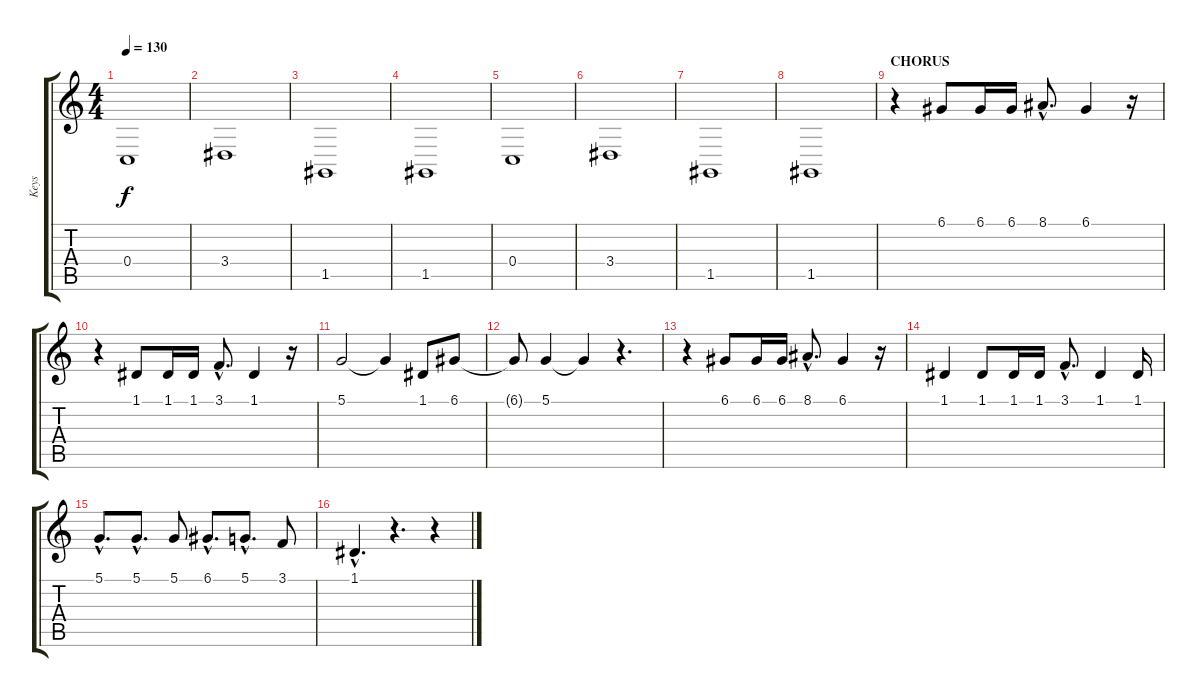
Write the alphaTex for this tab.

\track ("Keys" "Keys") {instrument synthstrings1}
\staff {score tabs}
\tuning (D4 A3 F3 C3 G2 C2) {hide}
\ts (4 4)
\tempo 130
\clef g2
\ks c
0.4.1{dy f} |
3.4.1 |
1.5.1 |
1.5.1 |
0.4.1 |
3.4.1 |
1.5.1 |
1.5.1 |
\section ("" "CHORUS")
r.4 6.1.8 6.1.16 6.1.16 8.1{hac}.8{d} 6.1.4 r.16 |
r.4 1.1.8 1.1.16 1.1.16 3.1{hac}.8{d} 1.1.4 r.16 |
5.1.2 5.1{t}.4 1.1.8 6.1.8 |
6.1{t}.8 5.1.4 5.1{t}.4 r.4{d} |
r.4 6.1.8 6.1.16 6.1.16 8.1{hac}.8{d} 6.1.4 r.16 |
1.1.4 1.1.8 1.1.16 1.1.16 3.1{hac}.8{d} 1.1.4 1.1.16 |
5.1{hac}.8{d} 5.1{hac}.8{d} 5.1.8 6.1{hac}.8{d} 5.1{hac}.8{d} 3.1.8 |
1.1{hac}.4{d} r.4{d} r.4
